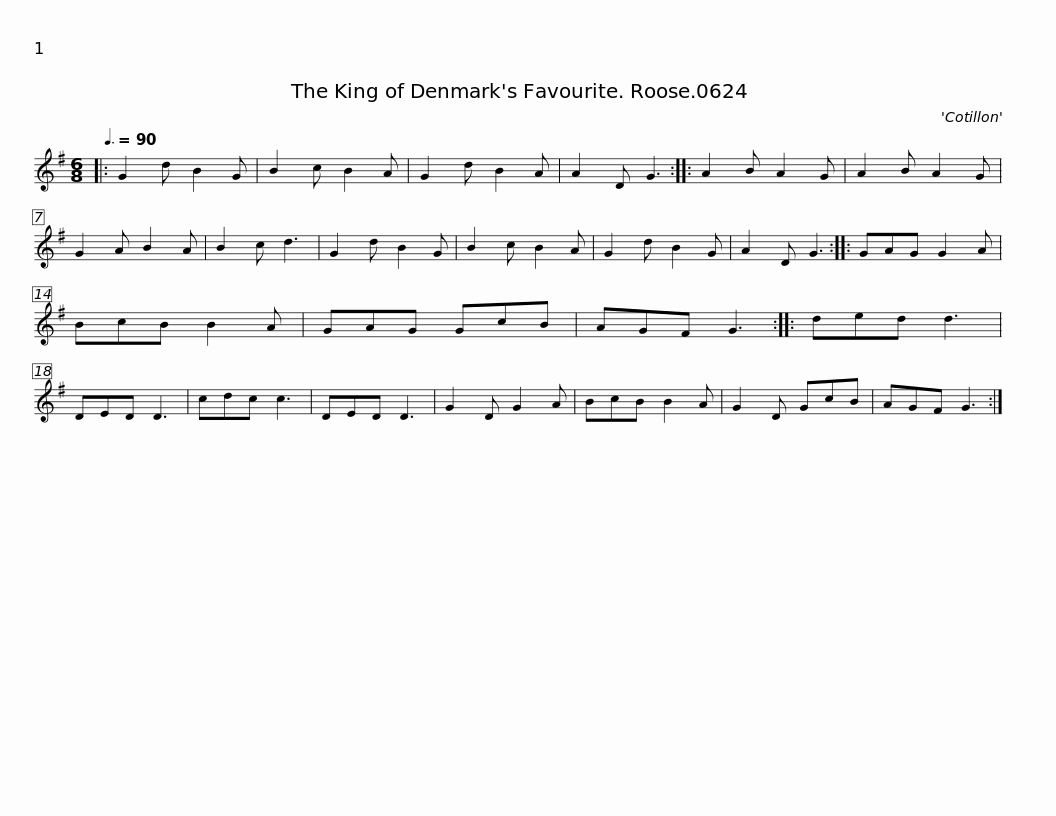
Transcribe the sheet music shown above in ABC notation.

X:1
L:1/8
Q:3/8=90
M:6/8
I:linebreak $
K:G
V:1 treble
V:1
|: G2 d B2 G | B2 c B2 A | G2 d B2 A | A2 D G3 :: A2 B A2 G | %5
 A2 B A2 G | G2 A B2 A | B2 c d3 | G2 d B2 G |$ B2 c B2 A | %10
 G2 d B2 G | A2 D G3 :: GAG G2 A | BcB B2 A | GAG GcB | %15
 AGF G3 :: ded d3 |$ DED D3 | cdc c3 | DED D3 | %20
 G2 D G2 A | BcB B2 A | G2 D GcB | AGF G3 :| %24
